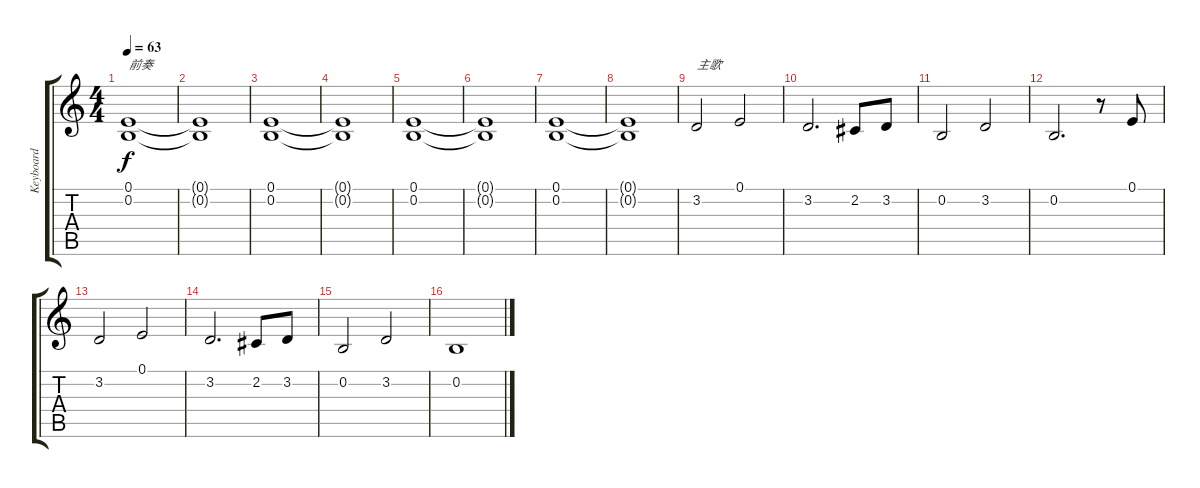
\track ("Keyboard" "Keyboard") {instrument synthstrings2}
\staff {score tabs}
\tuning (E4 B3 G3 D3 A2 E2) {hide}
\ts (4 4)
\tempo 63
\clef g2
\ks c
(0.1 0.2).1{txt "前奏" dy f instrument synthstrings2} |
(0.1{t} 0.2{t}).1 |
(0.1 0.2).1 |
(0.1{t} 0.2{t}).1 |
(0.1 0.2).1 |
(0.1{t} 0.2{t}).1 |
(0.1 0.2).1 |
(0.1{t} 0.2{t}).1 |
3.2.2{txt "主歌"} 0.1.2 |
3.2.2{d} 2.2.8 3.2.8 |
0.2.2 3.2.2 |
0.2.2{d} r.8 0.1.8 |
3.2.2 0.1.2 |
3.2.2{d} 2.2.8 3.2.8 |
0.2.2 3.2.2 |
0.2.1
